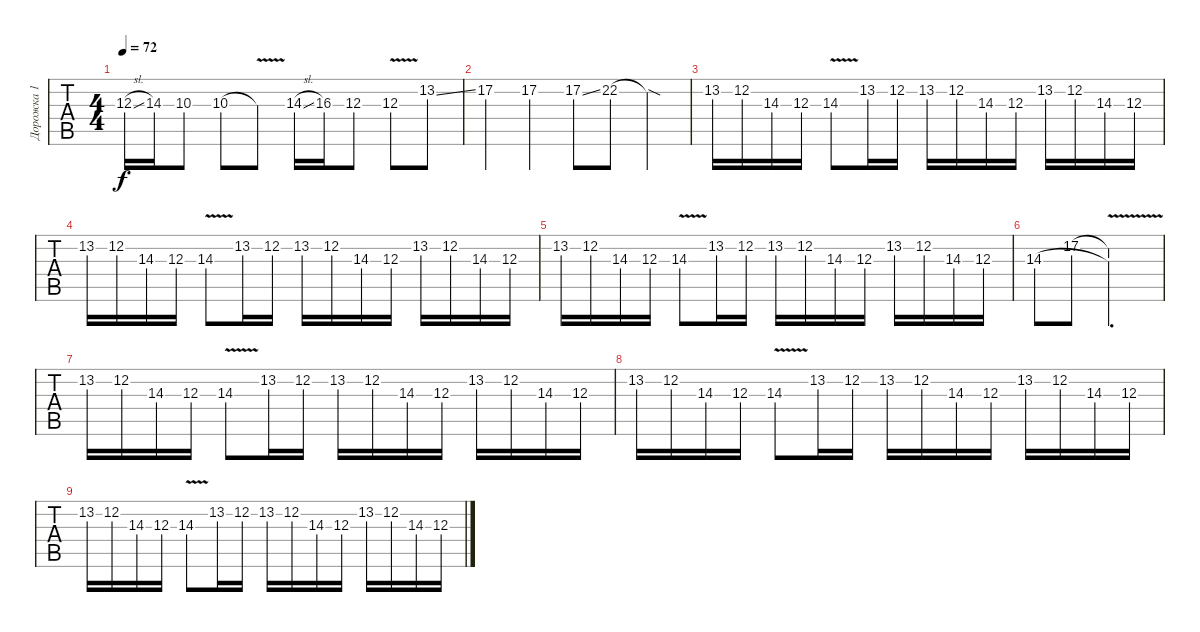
\track ("Дорожка 1" "Дорожка 1") {instrument acousticguitarsteel}
\staff {tabs}
\tuning (E4 B3 G3 D3 A2 E2) {hide}
\ts (4 4)
\tempo 72
\clef g2
\ks c
12.3{sl}.16{dy f} 14.3.16 10.3.8 10.3.8 10.3{v t}.8 14.3{sl}.16 16.3.16 12.3.8 12.3{v}.8 13.2{ss}.8 |
17.2.4 17.2.4 17.2{ss}.8 22.2.8 22.2{sod t}.4 |
13.2.16 12.2.16 14.3.16 12.3.16 14.3{v}.8 13.2.16 12.2.16 13.2.16 12.2.16 14.3.16 12.3.16 13.2.16 12.2.16 14.3.16 12.3.16 |
13.2.16 12.2.16 14.3.16 12.3.16 14.3{v}.8 13.2.16 12.2.16 13.2.16 12.2.16 14.3.16 12.3.16 13.2.16 12.2.16 14.3.16 12.3.16 |
13.2.16 12.2.16 14.3.16 12.3.16 14.3{v}.8 13.2.16 12.2.16 13.2.16 12.2.16 14.3.16 12.3.16 13.2.16 12.2.16 14.3.16 12.3.16 |
14.3.8 17.2.8 (17.2{v t} 14.3{t}).2{d} |
13.2.16 12.2.16 14.3.16 12.3.16 14.3{v}.8 13.2.16 12.2.16 13.2.16 12.2.16 14.3.16 12.3.16 13.2.16 12.2.16 14.3.16 12.3.16 |
13.2.16 12.2.16 14.3.16 12.3.16 14.3{v}.8 13.2.16 12.2.16 13.2.16 12.2.16 14.3.16 12.3.16 13.2.16 12.2.16 14.3.16 12.3.16 |
13.2.16 12.2.16 14.3.16 12.3.16 14.3{v}.8 13.2.16 12.2.16 13.2.16 12.2.16 14.3.16 12.3.16 13.2.16 12.2.16 14.3.16 12.3.16
